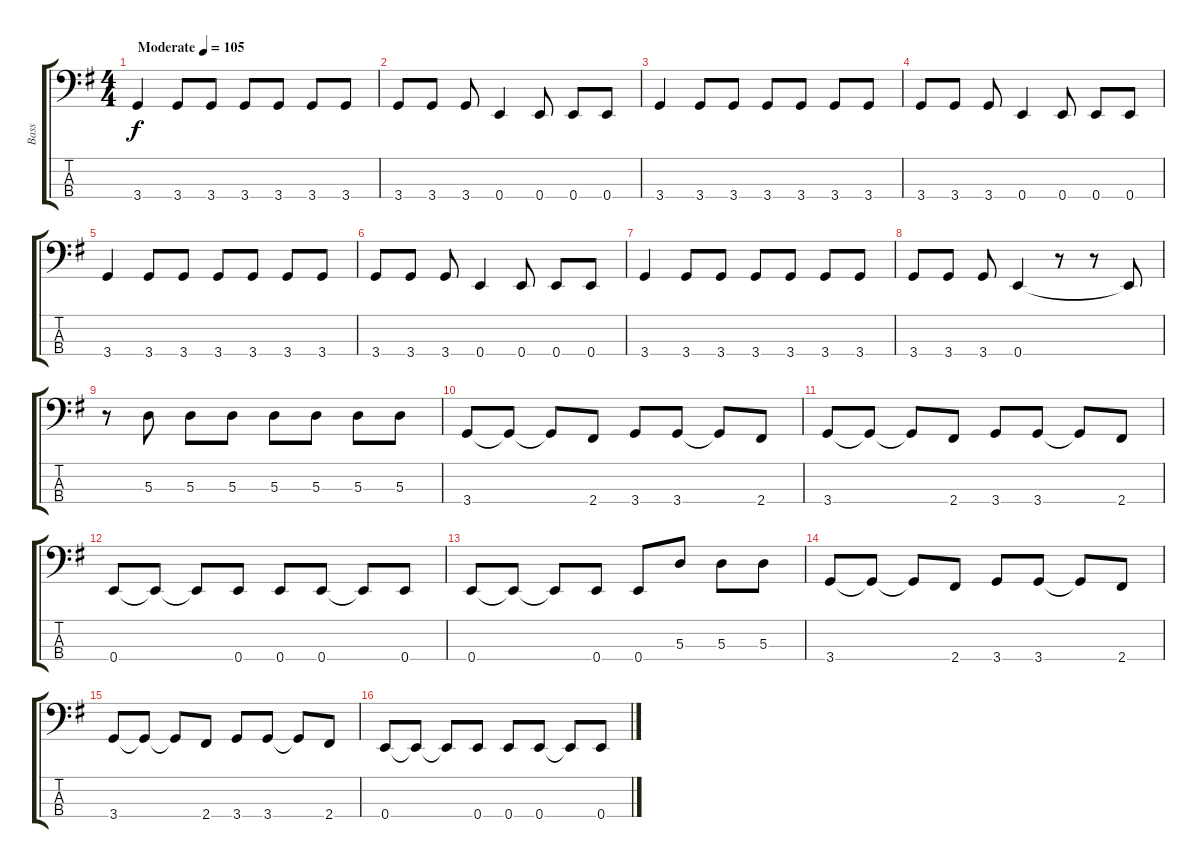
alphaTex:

\track ("Bass" "Bass") {instrument electricbassfinger}
\staff {score tabs}
\tuning (G2 D2 A1 E1) {hide}
\ts (4 4)
\tempo (105 "Moderate")
\clef f4
\ks g
3.4.4{dy f instrument electricbassfinger} 3.4.8 3.4.8 3.4.8 3.4.8 3.4.8 3.4.8 |
3.4.8 3.4.8 3.4.8 0.4.4 0.4.8 0.4.8 0.4.8 |
3.4.4 3.4.8 3.4.8 3.4.8 3.4.8 3.4.8 3.4.8 |
3.4.8 3.4.8 3.4.8 0.4.4 0.4.8 0.4.8 0.4.8 |
3.4.4 3.4.8 3.4.8 3.4.8 3.4.8 3.4.8 3.4.8 |
3.4.8 3.4.8 3.4.8 0.4.4 0.4.8 0.4.8 0.4.8 |
3.4.4 3.4.8 3.4.8 3.4.8 3.4.8 3.4.8 3.4.8 |
3.4.8 3.4.8 3.4.8 0.4.4 r.8 r.8 0.4{t}.8 |
r.8 5.3.8 5.3.8 5.3.8 5.3.8 5.3.8 5.3.8 5.3.8 |
3.4.8 3.4{t}.8 3.4{t}.8 2.4.8 3.4.8 3.4.8 3.4{t}.8 2.4.8 |
3.4.8 3.4{t}.8 3.4{t}.8 2.4.8 3.4.8 3.4.8 3.4{t}.8 2.4.8 |
0.4.8 0.4{t}.8 0.4{t}.8 0.4.8 0.4.8 0.4.8 0.4{t}.8 0.4.8 |
0.4.8 0.4{t}.8 0.4{t}.8 0.4.8 0.4.8 5.3.8 5.3.8 5.3.8 |
3.4.8 3.4{t}.8 3.4{t}.8 2.4.8 3.4.8 3.4.8 3.4{t}.8 2.4.8 |
3.4.8 3.4{t}.8 3.4{t}.8 2.4.8 3.4.8 3.4.8 3.4{t}.8 2.4.8 |
0.4.8 0.4{t}.8 0.4{t}.8 0.4.8 0.4.8 0.4.8 0.4{t}.8 0.4.8
